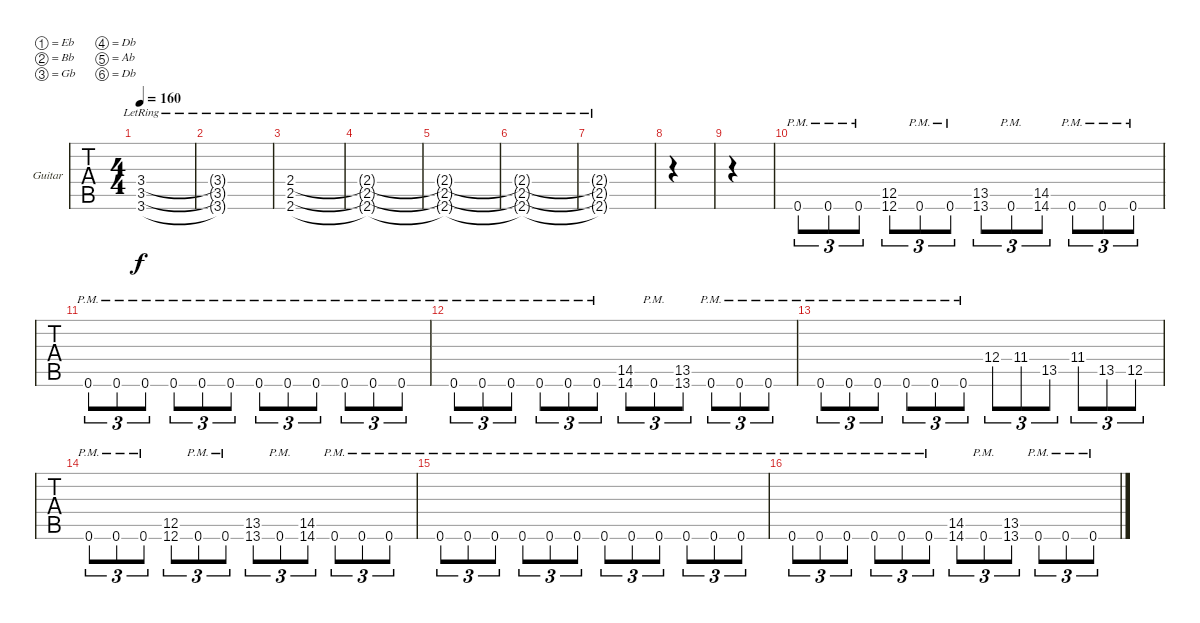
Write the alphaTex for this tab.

\bracketExtendMode groupsimilarinstruments
\firstSystemTrackNameOrientation horizontal
\otherSystemsTrackNameOrientation horizontal
\track ("Felipe" "Guitar") {instrument distortionguitar}
\staff {tabs}
\tuning (Eb4 Bb3 Gb3 Db3 Ab2 Db2)
\ts (4 4)
\tempo 160
\clef g2
\ks c
(3.4{lr t} 3.5{lr t} 3.6{lr t}).1{dy f} |
(3.4{lr t} 3.5{lr t} 3.6{lr t}).1 |
(2.4{lr acc #} 2.5{lr acc #} 2.6{lr acc #}).1 |
(2.4{lr t acc #} 2.5{lr t acc #} 2.6{lr t acc #}).1 |
(2.4{lr t acc #} 2.5{lr t acc #} 2.6{lr t acc #}).1 |
(2.4{lr t acc #} 2.5{lr t acc #} 2.6{lr t acc #}).1 |
(2.4{lr t acc #} 2.5{lr t acc #} 2.6{lr t acc #}).1 |
\beaming (8 2 2 2 2)
|
|
0.6{pm acc #}.8{tu (3 2)} 0.6{pm acc #}.8{tu (3 2)} 0.6{pm acc #}.8{tu (3 2)} (12.5{acc #} 12.6{acc #}).8{tu (3 2)} 0.6{pm acc #}.8{tu (3 2)} 0.6{pm acc #}.8{tu (3 2)} (13.5 13.6).8{tu (3 2)} 0.6{pm acc #}.8{tu (3 2)} (14.5{acc #} 14.6{acc #}).8{tu (3 2)} 0.6{pm acc #}.8{tu (3 2)} 0.6{pm acc #}.8{tu (3 2)} 0.6{pm acc #}.8{tu (3 2)} |
0.6{pm acc #}.8{tu (3 2)} 0.6{pm acc #}.8{tu (3 2)} 0.6{pm acc #}.8{tu (3 2)} 0.6{pm acc #}.8{tu (3 2)} 0.6{pm acc #}.8{tu (3 2)} 0.6{pm acc #}.8{tu (3 2)} 0.6{pm acc #}.8{tu (3 2)} 0.6{pm acc #}.8{tu (3 2)} 0.6{pm acc #}.8{tu (3 2)} 0.6{pm acc #}.8{tu (3 2)} 0.6{pm acc #}.8{tu (3 2)} 0.6{pm acc #}.8{tu (3 2)} |
0.6{pm acc #}.8{tu (3 2)} 0.6{pm acc #}.8{tu (3 2)} 0.6{pm acc #}.8{tu (3 2)} 0.6{pm acc #}.8{tu (3 2)} 0.6{pm acc #}.8{tu (3 2)} 0.6{pm acc #}.8{tu (3 2)} (14.5{acc #} 14.6{acc #}).8{tu (3 2)} 0.6{pm acc #}.8{tu (3 2)} (13.5 13.6).8{tu (3 2)} 0.6{pm acc #}.8{tu (3 2)} 0.6{pm acc #}.8{tu (3 2)} 0.6{pm acc #}.8{tu (3 2)} |
0.6{pm acc #}.8{tu (3 2)} 0.6{pm acc #}.8{tu (3 2)} 0.6{pm acc #}.8{tu (3 2)} 0.6{pm acc #}.8{tu (3 2)} 0.6{pm acc #}.8{tu (3 2)} 0.6{pm acc #}.8{tu (3 2)} 12.4{acc #}.8{tu (3 2)} 11.4.8{tu (3 2)} 13.5.8{tu (3 2)} 11.4.8{tu (3 2)} 13.5.8{tu (3 2)} 12.5{acc #}.8{tu (3 2)} |
0.6{pm acc #}.8{tu (3 2)} 0.6{pm acc #}.8{tu (3 2)} 0.6{pm acc #}.8{tu (3 2)} (12.5{acc #} 12.6{acc #}).8{tu (3 2)} 0.6{pm acc #}.8{tu (3 2)} 0.6{pm acc #}.8{tu (3 2)} (13.5 13.6).8{tu (3 2)} 0.6{pm acc #}.8{tu (3 2)} (14.5{acc #} 14.6{acc #}).8{tu (3 2)} 0.6{pm acc #}.8{tu (3 2)} 0.6{pm acc #}.8{tu (3 2)} 0.6{pm acc #}.8{tu (3 2)} |
0.6{pm acc #}.8{tu (3 2)} 0.6{pm acc #}.8{tu (3 2)} 0.6{pm acc #}.8{tu (3 2)} 0.6{pm acc #}.8{tu (3 2)} 0.6{pm acc #}.8{tu (3 2)} 0.6{pm acc #}.8{tu (3 2)} 0.6{pm acc #}.8{tu (3 2)} 0.6{pm acc #}.8{tu (3 2)} 0.6{pm acc #}.8{tu (3 2)} 0.6{pm acc #}.8{tu (3 2)} 0.6{pm acc #}.8{tu (3 2)} 0.6{pm acc #}.8{tu (3 2)} |
0.6{pm acc #}.8{tu (3 2)} 0.6{pm acc #}.8{tu (3 2)} 0.6{pm acc #}.8{tu (3 2)} 0.6{pm acc #}.8{tu (3 2)} 0.6{pm acc #}.8{tu (3 2)} 0.6{pm acc #}.8{tu (3 2)} (14.5{acc #} 14.6{acc #}).8{tu (3 2)} 0.6{pm acc #}.8{tu (3 2)} (13.5 13.6).8{tu (3 2)} 0.6{pm acc #}.8{tu (3 2)} 0.6{pm acc #}.8{tu (3 2)} 0.6{pm acc #}.8{tu (3 2)}
